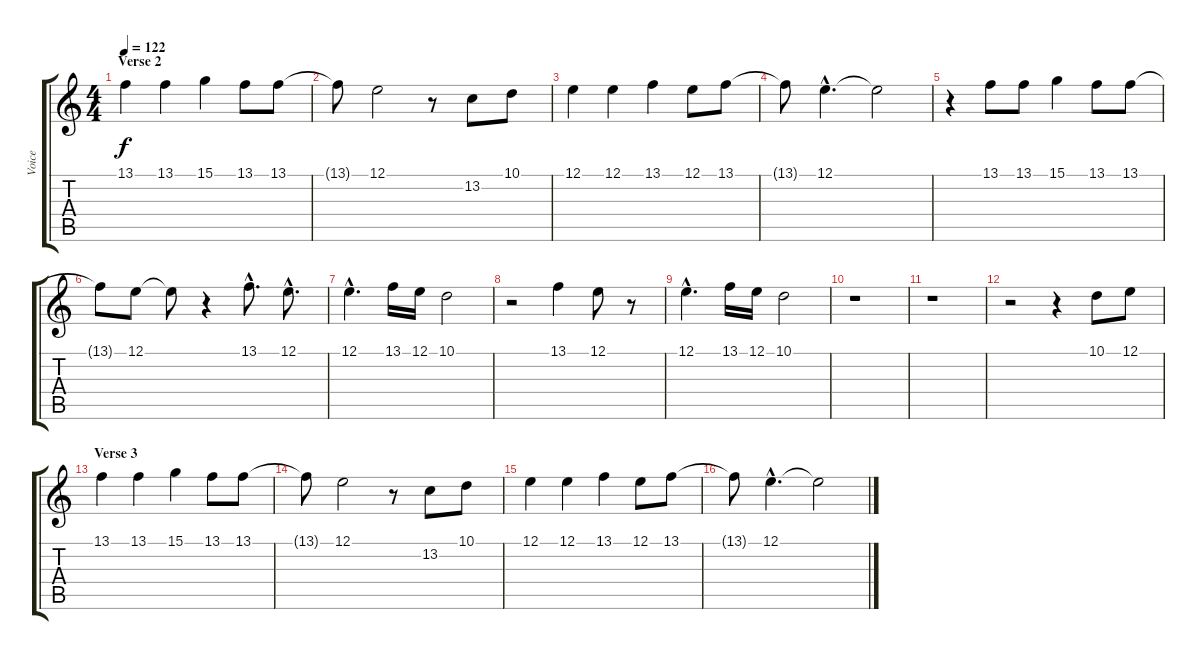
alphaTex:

\track ("Voice" "Voice") {instrument frenchhorn}
\staff {score tabs}
\tuning (E4 B3 G3 D3 A2 E2) {hide}
\ts (4 4)
\section ("" "Verse 2")
\tempo 122
\clef g2
\ks c
13.1.4{dy f} 13.1.4 15.1.4 13.1.8 13.1.8 |
13.1{t}.8 12.1.2 r.8 13.2.8 10.1.8 |
12.1.4 12.1.4 13.1.4 12.1.8 13.1.8 |
13.1{t}.8 12.1{hac}.4{d} 12.1{t}.2 |
r.4 13.1.8 13.1.8 15.1.4 13.1.8 13.1.8 |
13.1{t}.8 12.1.8 12.1{t}.8 r.4 13.1{hac}.8{d} 12.1{hac}.8{d} |
12.1{hac}.4{d} 13.1.16 12.1.16 10.1.2 |
r.2 13.1.4 12.1.8 r.8 |
12.1{hac}.4{d} 13.1.16 12.1.16 10.1.2 |
r.1 |
r.1 |
r.2 r.4 10.1.8 12.1.8 |
\section ("" "Verse 3")
13.1.4 13.1.4 15.1.4 13.1.8 13.1.8 |
13.1{t}.8 12.1.2 r.8 13.2.8 10.1.8 |
12.1.4 12.1.4 13.1.4 12.1.8 13.1.8 |
13.1{t}.8 12.1{hac}.4{d} 12.1{t}.2
